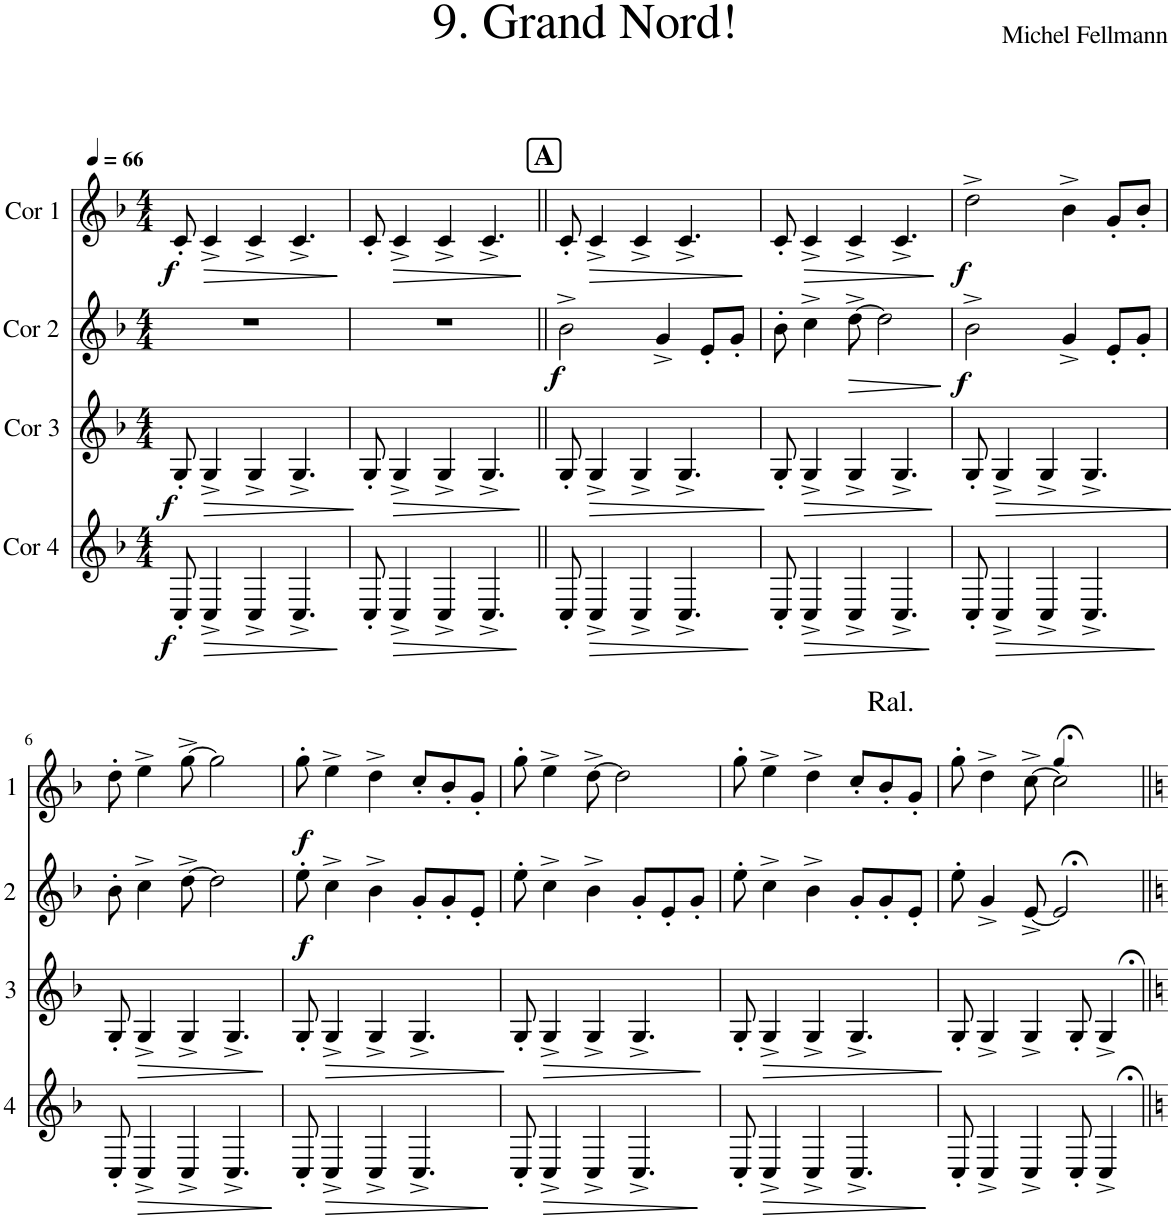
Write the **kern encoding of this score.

**kern	**dynam	**kern	**dynam	**kern	**dynam	**kern	**dynam
*part4	*part4	*part3	*part3	*part2	*part2	*part1	*part1
*staff4	*staff4	*staff3	*staff3	*staff2	*staff2	*staff1	*staff1
*I"Cor 4	*	*I"Cor 3	*	*I"Cor 2	*	*I"Cor 1	*
*clefG2	*	*clefG2	*	*clefG2	*	*clefG2	*
*Trd4c7	*	*Trd4c7	*	*Trd4c7	*	*Trd4c7	*
*k[b-]	*	*k[b-]	*	*k[b-]	*	*k[b-]	*
*M4/4	*	*M4/4	*	*M4/4	*	*M4/4	*
*MM66	*	*MM66	*	*MM66	*	*MM66	*
=1	=1	=1	=1	=1	=1	=1	=1
!	!LO:DY:b	!	!LO:DY:b	!	!	!	!LO:DY:b
8C'/	f	8G'/	f	1r	.	8c'/	f
!	!LO:HP:b	!	!LO:HP:b	!	!	!	!LO:HP:b
4C^/	>	4G^/	>	.	.	4c^/	>
4C^/	.	4G^/	.	.	.	4c^/	.
4.C^/	.	4.G^/	.	.	.	4.c^/	.
.	]	.	]	.	.	.	]
=2	=2	=2	=2	=2	=2	=2	=2
8C'/	.	8G'/	.	1r	.	8c'/	.
!	!LO:HP:b	!	!LO:HP:b	!	!	!	!LO:HP:b
4C^/	>	4G^/	>	.	.	4c^/	>
4C^/	.	4G^/	.	.	.	4c^/	.
4.C^/	.	4.G^/	.	.	.	4.c^/	.
.	]	.	]	.	.	.	]
!!LO:REH:place=s1:a:B:cj:fs=14:t=A
=3||	=3||	=3||	=3||	=3||	=3||	=3||	=3||
!	!	!	!	!	!LO:DY:b	!	!
8C'/	.	8G'/	.	2b-^\	f	8c'/	.
!	!LO:HP:b	!	!LO:HP:b	!	!	!	!LO:HP:b
4C^/	>	4G^/	>	.	.	4c^/	>
4C^/	.	4G^/	.	.	.	4c^/	.
.	.	.	.	4g^/	.	.	.
4.C^/	.	4.G^/	.	.	.	4.c^/	.
.	.	.	.	8e'/L	.	.	.
.	.	.	.	8g'/J	.	.	.
.	]	.	]	.	.	.	]
=4	=4	=4	=4	=4	=4	=4	=4
8C'/	.	8G'/	.	8b-'\	.	8c'/	.
!	!LO:HP:b	!	!LO:HP:b	!	!	!	!LO:HP:b
4C^/	>	4G^/	>	4cc^\	.	4c^/	>
!	!	!	!	!	!LO:HP:b	!	!
4C^/	.	4G^/	.	[8dd^\	>	4c^/	.
.	.	.	.	2dd\]	.	.	.
4.C^/	.	4.G^/	.	.	.	4.c^/	.
.	]	.	]	.	]	.	]
=5	=5	=5	=5	=5	=5	=5	=5
!	!	!	!	!	!LO:DY:b	!	!LO:DY:b
8C'/	.	8G'/	.	2b-^\	f	2dd^\	f
!	!LO:HP:b	!	!LO:HP:b	!	!	!	!
4C^/	>	4G^/	>	.	.	.	.
4C^/	.	4G^/	.	.	.	.	.
.	.	.	.	4g^/	.	4b-^\	.
4.C^/	.	4.G^/	.	.	.	.	.
.	.	.	.	8e'/L	.	8g'/L	.
.	.	.	.	8g'/J	.	8b-'/J	.
.	]	.	]	.	.	.	.
!!LO:LB:g=z
=6	=6	=6	=6	=6	=6	=6	=6
8C'/	.	8G'/	.	8b-'\	.	8dd'\	.
!	!LO:HP:b	!	!LO:HP:b	!	!	!	!
4C^/	>	4G^/	>	4cc^\	.	4ee^\	.
4C^/	.	4G^/	.	[8dd^\	.	[8gg^\	.
.	.	.	.	2dd\]	.	2gg\]	.
4.C^/	.	4.G^/	.	.	.	.	.
.	]	.	]	.	.	.	.
=7	=7	=7	=7	=7	=7	=7	=7
!	!	!	!	!	!LO:DY:b	!	!LO:DY:b
8C'/	.	8G'/	.	8ee'\	f	8gg'\	f
!	!LO:HP:b	!	!LO:HP:b	!	!	!	!
4C^/	>	4G^/	>	4cc^\	.	4ee^\	.
4C^/	.	4G^/	.	4b-^\	.	4dd^\	.
4.C^/	.	4.G^/	.	8g'/L	.	8cc'/L	.
.	.	.	.	8g'/	.	8b-'/	.
.	.	.	.	8e'/J	.	8g'/J	.
.	]	.	]	.	.	.	.
=8	=8	=8	=8	=8	=8	=8	=8
8C'/	.	8G'/	.	8ee'\	.	8gg'\	.
!	!LO:HP:b	!	!LO:HP:b	!	!	!	!
4C^/	>	4G^/	>	4cc^\	.	4ee^\	.
4C^/	.	4G^/	.	4b-^\	.	[8dd^\	.
.	.	.	.	.	.	2dd\]	.
4.C^/	.	4.G^/	.	8g'/L	.	.	.
.	.	.	.	8e'/	.	.	.
.	.	.	.	8g'/J	.	.	.
.	]	.	]	.	.	.	.
=9	=9	=9	=9	=9	=9	=9	=9
8C'/	.	8G'/	.	8ee'\	.	8gg'\	.
!	!LO:HP:b	!	!LO:HP:b	!	!	!	!
4C^/	>	4G^/	>	4cc^\	.	4ee^\	.
4C^/	.	4G^/	.	4b-^\	.	4dd^\	.
!	!	!	!	!	!	!LO:TX:a:t=Ral.	!
4.C^/	.	4.G^/	.	8g'/L	.	8cc'/L	.
.	.	.	.	8g'/	.	8b-'/	.
.	.	.	.	8e'/J	.	8g'/J	.
.	]	.	]	.	.	.	.
=10	=10	=10	=10	=10	=10	=10	=10
8C'/	.	8G'/	.	8ee'\	.	8gg'\	.
4C^/	.	4G^/	.	4g^/	.	4dd^\	.
4C;<^/	.	4G;<^/	.	[8e;<^/	.	[8cc;<^\	.
*	*	*	*	*	*	*MM40	*
.	.	.	.	2e/]	.	2cc\]	.
8C'/	.	8G'/	.	.	.	.	.
4C^/	.	4G^/	.	.	.	.	.
=||	=||	=||	=||	=||	=||	=||	=||
*-	*-	*-	*-	*-	*-	*-	*-
